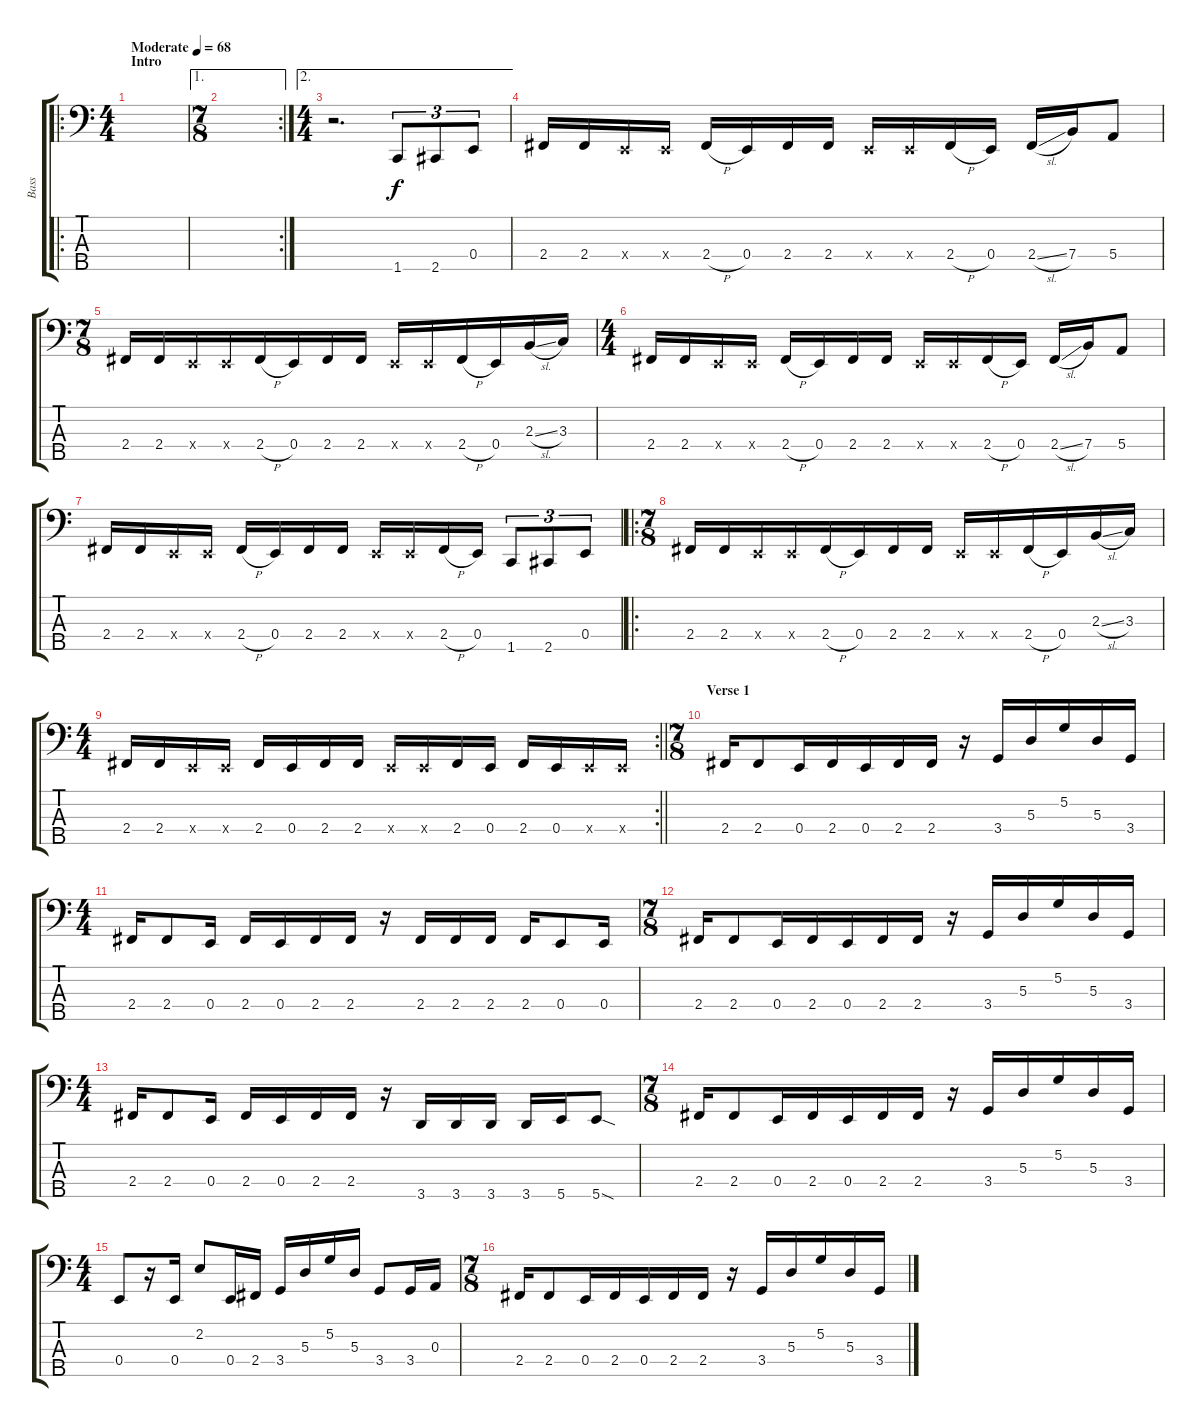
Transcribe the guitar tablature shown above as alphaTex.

\track ("Bass" "Bass") {instrument electricbassfinger}
\staff {score tabs}
\tuning (G2 D2 A1 E1 B0) {hide}
\ro
\ts (4 4)
\section ("" "Intro")
\tempo (68 "Moderate")
\clef f4
\ks c
|
\ae 1
\rc 2
\ts (7 8)
|
\ae 2
\ts (4 4)
r.2{d} 1.5.8{tu (3 2)} 2.5.8{tu (3 2)} 0.4.8{tu (3 2)} |
2.4.16 2.4.16 0.4{x}.16 0.4{x}.16 2.4{h}.16 0.4.16 2.4.16 2.4.16 0.4{x}.16 0.4{x}.16 2.4{h}.16 0.4.16 2.4{sl}.16 7.4.16 5.4.8 |
\ts (7 8)
2.4.16 2.4.16 0.4{x}.16 0.4{x}.16 2.4{h}.16 0.4.16 2.4.16 2.4.16 0.4{x}.16 0.4{x}.16 2.4{h}.16 0.4.16 2.3{sl}.16 3.3.16 |
\ts (4 4)
2.4.16 2.4.16 0.4{x}.16 0.4{x}.16 2.4{h}.16 0.4.16 2.4.16 2.4.16 0.4{x}.16 0.4{x}.16 2.4{h}.16 0.4.16 2.4{sl}.16 7.4.16 5.4.8 |
2.4.16 2.4.16 0.4{x}.16 0.4{x}.16 2.4{h}.16 0.4.16 2.4.16 2.4.16 0.4{x}.16 0.4{x}.16 2.4{h}.16 0.4.16 1.5.8{tu (3 2)} 2.5.8{tu (3 2)} 0.4.8{tu (3 2)} |
\ro
\ts (7 8)
2.4.16 2.4.16 0.4{x}.16 0.4{x}.16 2.4{h}.16 0.4.16 2.4.16 2.4.16 0.4{x}.16 0.4{x}.16 2.4{h}.16 0.4.16 2.3{sl}.16 3.3.16 |
\rc 2
\ts (4 4)
\barLineRight lightlight
2.4.16 2.4.16 0.4{x}.16 0.4{x}.16 2.4.16 0.4.16 2.4.16 2.4.16 0.4{x}.16 0.4{x}.16 2.4.16 0.4.16 2.4.16 0.4.16 0.4{x}.16 0.4{x}.16 |
\ts (7 8)
\section ("" "Verse 1")
2.4.16 2.4.8 0.4.16 2.4.16 0.4.16 2.4.16 2.4.16 r.16 3.4.16 5.3.16 5.2.16 5.3.16 3.4.16 |
\ts (4 4)
2.4.16 2.4.8 0.4.16 2.4.16 0.4.16 2.4.16 2.4.16 r.16 2.4.16 2.4.16 2.4.16 2.4.16 0.4.8 0.4.16 |
\ts (7 8)
2.4.16 2.4.8 0.4.16 2.4.16 0.4.16 2.4.16 2.4.16 r.16 3.4.16 5.3.16 5.2.16 5.3.16 3.4.16 |
\ts (4 4)
2.4.16 2.4.8 0.4.16 2.4.16 0.4.16 2.4.16 2.4.16 r.16 3.5.16 3.5.16 3.5.16 3.5.16 5.5.16 5.5{sod}.8 |
\ts (7 8)
2.4.16 2.4.8 0.4.16 2.4.16 0.4.16 2.4.16 2.4.16 r.16 3.4.16 5.3.16 5.2.16 5.3.16 3.4.16 |
\ts (4 4)
0.4.8 r.16 0.4.16 2.2.8 0.4.16 2.4.16 3.4.16 5.3.16 5.2.16 5.3.16 3.4.8 3.4.16 0.3.16 |
\ts (7 8)
2.4.16 2.4.8 0.4.16 2.4.16 0.4.16 2.4.16 2.4.16 r.16 3.4.16 5.3.16 5.2.16 5.3.16 3.4.16
